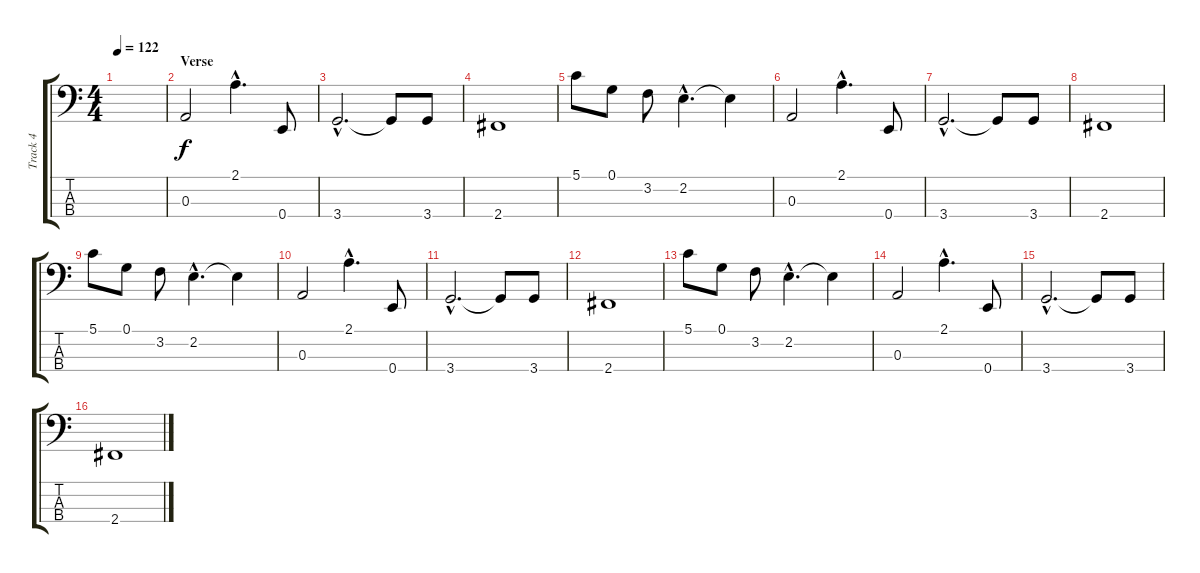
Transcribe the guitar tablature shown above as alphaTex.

\track ("Track 4" "Track 4") {instrument electricbassfinger}
\staff {score tabs}
\tuning (G2 D2 A1 E1) {hide}
\ts (4 4)
\tempo 122
\clef f4
\ks c
|
\section ("" "Verse")
0.3.2 2.1{hac}.4{d} 0.4.8 |
3.4{hac}.2{d} 3.4{t}.8 3.4.8 |
2.4.1 |
5.1.8 0.1.8 3.2.8 2.2{hac}.4{d} 2.2{t}.4 |
0.3.2 2.1{hac}.4{d} 0.4.8 |
3.4{hac}.2{d} 3.4{t}.8 3.4.8 |
2.4.1 |
5.1.8 0.1.8 3.2.8 2.2{hac}.4{d} 2.2{t}.4 |
0.3.2 2.1{hac}.4{d} 0.4.8 |
3.4{hac}.2{d} 3.4{t}.8 3.4.8 |
2.4.1 |
5.1.8 0.1.8 3.2.8 2.2{hac}.4{d} 2.2{t}.4 |
0.3.2 2.1{hac}.4{d} 0.4.8 |
3.4{hac}.2{d} 3.4{t}.8 3.4.8 |
2.4.1
